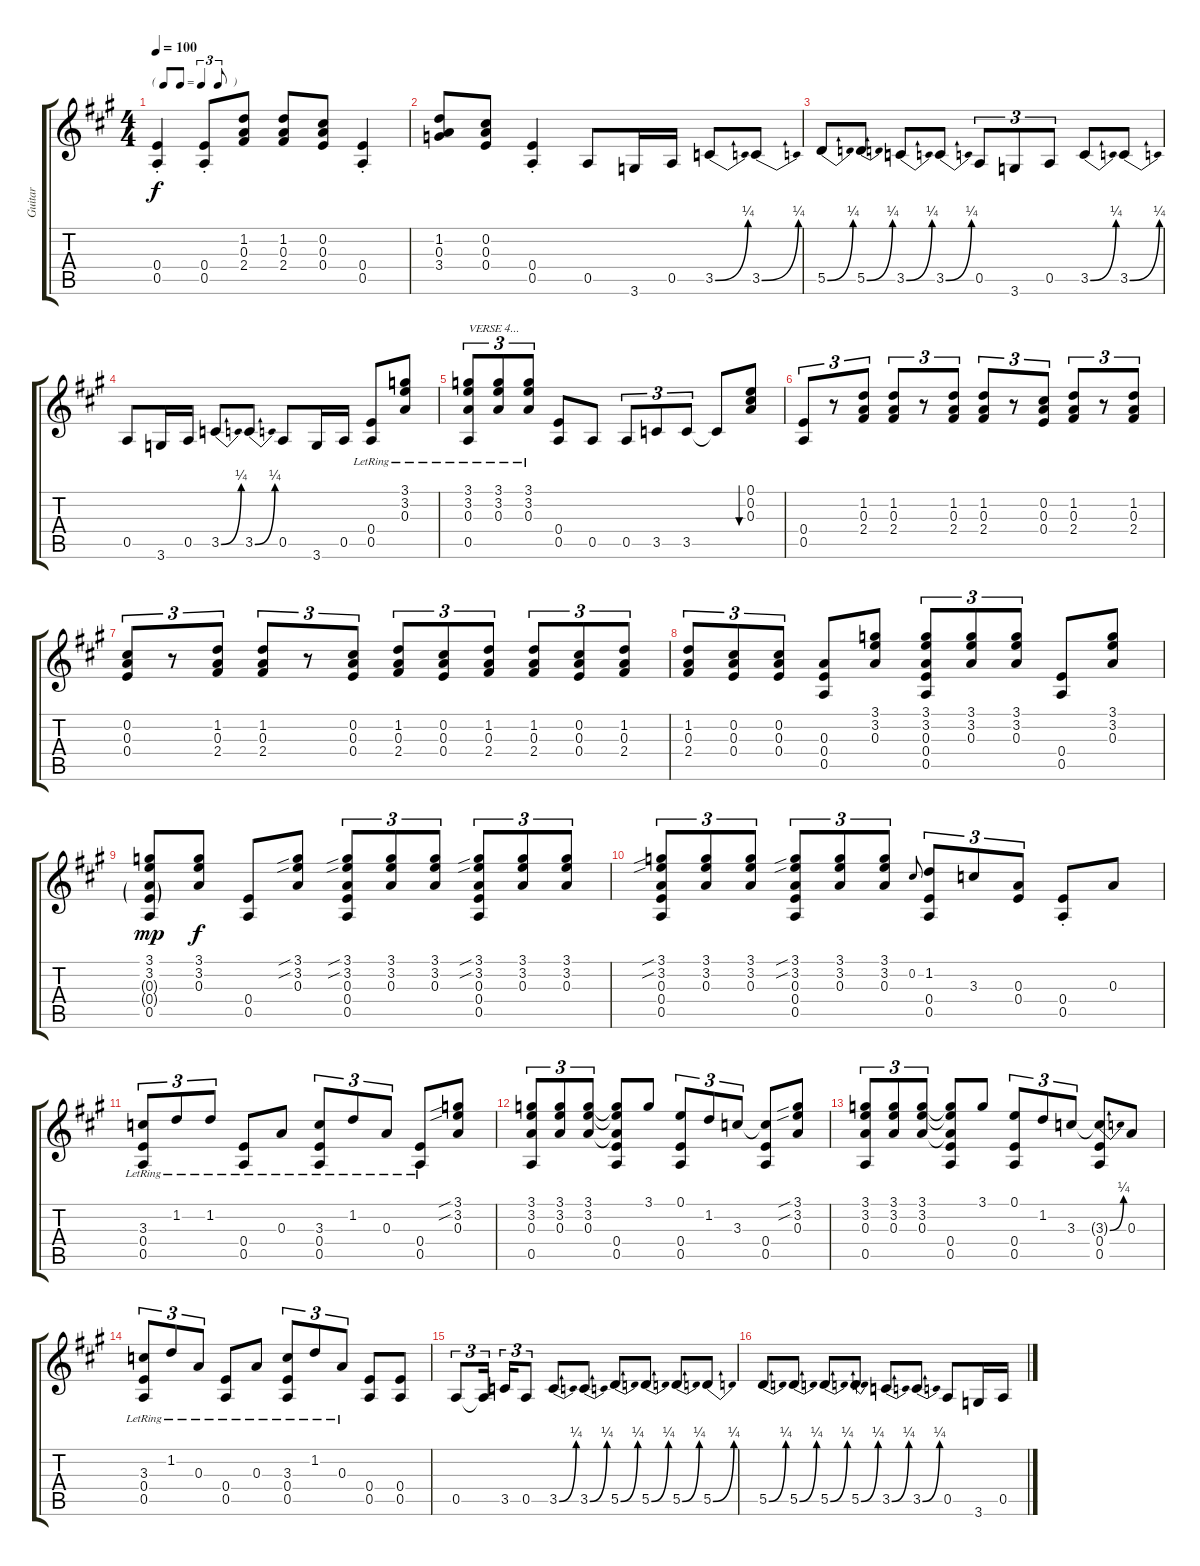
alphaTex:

\track ("Guitar" "Guitar") {instrument acousticguitarsteel}
\staff {score tabs}
\tuning (E4 Db4 A3 E3 A2 E2) {hide}
\ts (4 4)
\tf triplet8th
\tempo 100
\clef g2
\ks a
(0.4{st} 0.5{st}).4{dy f} (0.4{st} 0.5{st}).8 (1.2 0.3 2.4).8 (1.2 0.3 2.4).8 (0.2 0.3 0.4).8 (0.4{st} 0.5{st}).4 |
(1.2 0.3 3.4).8 (0.2 0.3 0.4).8 (0.4{st} 0.5{st}).4 0.5.8 3.6.16 0.5.16 3.5{be (bend 0 0 60 1)}.8 3.5{be (bend 0 0 60 1)}.8 |
5.5{be (bend 0 0 60 1)}.8 5.5{be (bend 0 0 60 1)}.8 3.5{be (bend 0 0 60 1)}.8 3.5{be (bend 0 0 60 1)}.8 0.5.8{tu (3 2)} 3.6.8{tu (3 2)} 0.5.8{tu (3 2)} 3.5{be (bend 0 0 60 1)}.8 3.5{be (bend 0 0 60 1)}.8 |
0.5.8 3.6.16 0.5.16 3.5{be (bend 0 0 60 1)}.8 3.5{be (bend 0 0 60 1)}.8 0.5.8 3.6.16 0.5.16 (0.4{lr} 0.5{lr}).8 (3.1{lr} 3.2{lr} 0.3{lr}).8 |
(3.1{lr} 3.2{lr} 0.3{lr} 0.5{lr}).8{tu (3 2) txt "VERSE 4..."} (3.1{lr} 3.2{lr} 0.3{lr}).8{tu (3 2)} (3.1{lr} 3.2{lr} 0.3{lr}).8{tu (3 2)} (0.4 0.5).8 0.5.8 0.5.8{tu (3 2)} 3.5.8{tu (3 2)} 3.5.8{tu (3 2)} 3.5{t}.8 (0.1 0.2 0.3).8{bu 60} |
(0.4 0.5).8{tu (3 2)} r.8{tu (3 2)} (1.2 0.3 2.4).8{tu (3 2)} (1.2 0.3 2.4).8{tu (3 2)} r.8{tu (3 2)} (1.2 0.3 2.4).8{tu (3 2)} (1.2 0.3 2.4).8{tu (3 2)} r.8{tu (3 2)} (0.2 0.3 0.4).8{tu (3 2)} (1.2 0.3 2.4).8{tu (3 2)} r.8{tu (3 2)} (1.2 0.3 2.4).8{tu (3 2)} |
(0.2 0.3 0.4).8{tu (3 2)} r.8{tu (3 2)} (1.2 0.3 2.4).8{tu (3 2)} (1.2 0.3 2.4).8{tu (3 2)} r.8{tu (3 2)} (0.2 0.3 0.4).8{tu (3 2)} (1.2 0.3 2.4).8{tu (3 2)} (0.2 0.3 0.4).8{tu (3 2)} (1.2 0.3 2.4).8{tu (3 2)} (1.2 0.3 2.4).8{tu (3 2)} (0.2 0.3 0.4).8{tu (3 2)} (1.2 0.3 2.4).8{tu (3 2)} |
(1.2 0.3 2.4).8{tu (3 2)} (0.2 0.3 0.4).8{tu (3 2)} (0.2 0.3 0.4).8{tu (3 2)} (0.3 0.4 0.5).8 (3.1 3.2 0.3).8 (3.1 3.2 0.3 0.4 0.5).8{tu (3 2)} (3.1 3.2 0.3).8{tu (3 2)} (3.1 3.2 0.3).8{tu (3 2)} (0.4 0.5).8 (3.1 3.2 0.3).8 |
(3.1 3.2 0.3{g} 0.4{g} 0.5).8{dy mp} (3.1 3.2 0.3).8{dy f} (0.4 0.5).8 (3.1{sib} 3.2{sib} 0.3).8 (3.1{sib} 3.2{sib} 0.3 0.4 0.5).8{tu (3 2)} (3.1 3.2 0.3).8{tu (3 2)} (3.1 3.2 0.3).8{tu (3 2)} (3.1{sib} 3.2{sib} 0.3 0.4 0.5).8{tu (3 2)} (3.1 3.2 0.3).8{tu (3 2)} (3.1 3.2 0.3).8{tu (3 2)} |
(3.1{sib} 3.2{sib} 0.3 0.4 0.5).8{tu (3 2)} (3.1 3.2 0.3).8{tu (3 2)} (3.1 3.2 0.3).8{tu (3 2)} (3.1{sib} 3.2{sib} 0.3 0.4 0.5).8{tu (3 2)} (3.1 3.2 0.3).8{tu (3 2)} (3.1 3.2 0.3).8{tu (3 2)} 0.2.8{gr onbeat} (1.2 0.4 0.5).8{tu (3 2)} 3.3.8{tu (3 2)} (0.3 0.4).8{tu (3 2)} (0.4 0.5{st}).8 0.3.8 |
(3.3{lr} 0.4{lr} 0.5{lr}).8{tu (3 2)} 1.2{lr}.8{tu (3 2)} 1.2{lr}.8{tu (3 2)} (0.4{lr} 0.5{lr}).8 0.3{lr}.8 (3.3{lr} 0.4{lr} 0.5{lr}).8{tu (3 2)} 1.2{lr}.8{tu (3 2)} 0.3{lr}.8{tu (3 2)} (0.4{lr} 0.5{lr}).8 (3.1{sib} 3.2{sib} 0.3).8 |
(3.1 3.2 0.3 0.5).8{tu (3 2)} (3.1 3.2 0.3).8{tu (3 2)} (3.1 3.2 0.3).8{tu (3 2)} (3.1{t} 3.2{t} 0.3{t} 0.4 0.5).8 3.1.8 (0.1 0.4 0.5).8{tu (3 2)} 1.2.8{tu (3 2)} 3.3.8{tu (3 2)} (3.3{t} 0.4 0.5).8 (3.1{sib} 3.2{sib} 0.3).8 |
(3.1 3.2 0.3 0.5).8{tu (3 2)} (3.1 3.2 0.3).8{tu (3 2)} (3.1 3.2 0.3).8{tu (3 2)} (3.1{t} 3.2{t} 0.3{t} 0.4 0.5).8 3.1.8 (0.1 0.4 0.5).8{tu (3 2)} 1.2.8{tu (3 2)} 3.3.8{tu (3 2)} (3.3{be (bend 0 0 60 1) t} 0.4 0.5).8 0.3.8 |
(3.3{lr} 0.4{lr} 0.5{lr}).8{tu (3 2)} 1.2{lr}.8{tu (3 2)} 0.3{lr}.8{tu (3 2)} (0.4{lr} 0.5{lr}).8 0.3{lr}.8 (3.3{lr} 0.4{lr} 0.5{lr}).8{tu (3 2)} 1.2{lr}.8{tu (3 2)} 0.3{lr}.8{tu (3 2)} (0.4 0.5).8 (0.4 0.5).8 |
0.5.8{tu (3 2)} 0.5{t}.16{tu (3 2) beam splitsecondary} 3.5.16{tu (3 2)} 0.5.8{tu (3 2)} 3.5{be (bend 0 0 60 1)}.8 3.5{be (bend 0 0 60 1)}.8 5.5{be (bend 0 0 60 1)}.8 5.5{be (bend 0 0 60 1)}.8 5.5{be (bend 0 0 60 1)}.8 5.5{be (bend 0 0 60 1)}.8 |
5.5{be (bend 0 0 60 1)}.8 5.5{be (bend 0 0 60 1)}.8 5.5{be (bend 0 0 60 1)}.8 5.5{be (bend 0 0 60 1)}.8 3.5{be (bend 0 0 60 1)}.8 3.5{be (bend 0 0 60 1)}.8 0.5.8 3.6.16 0.5.16
